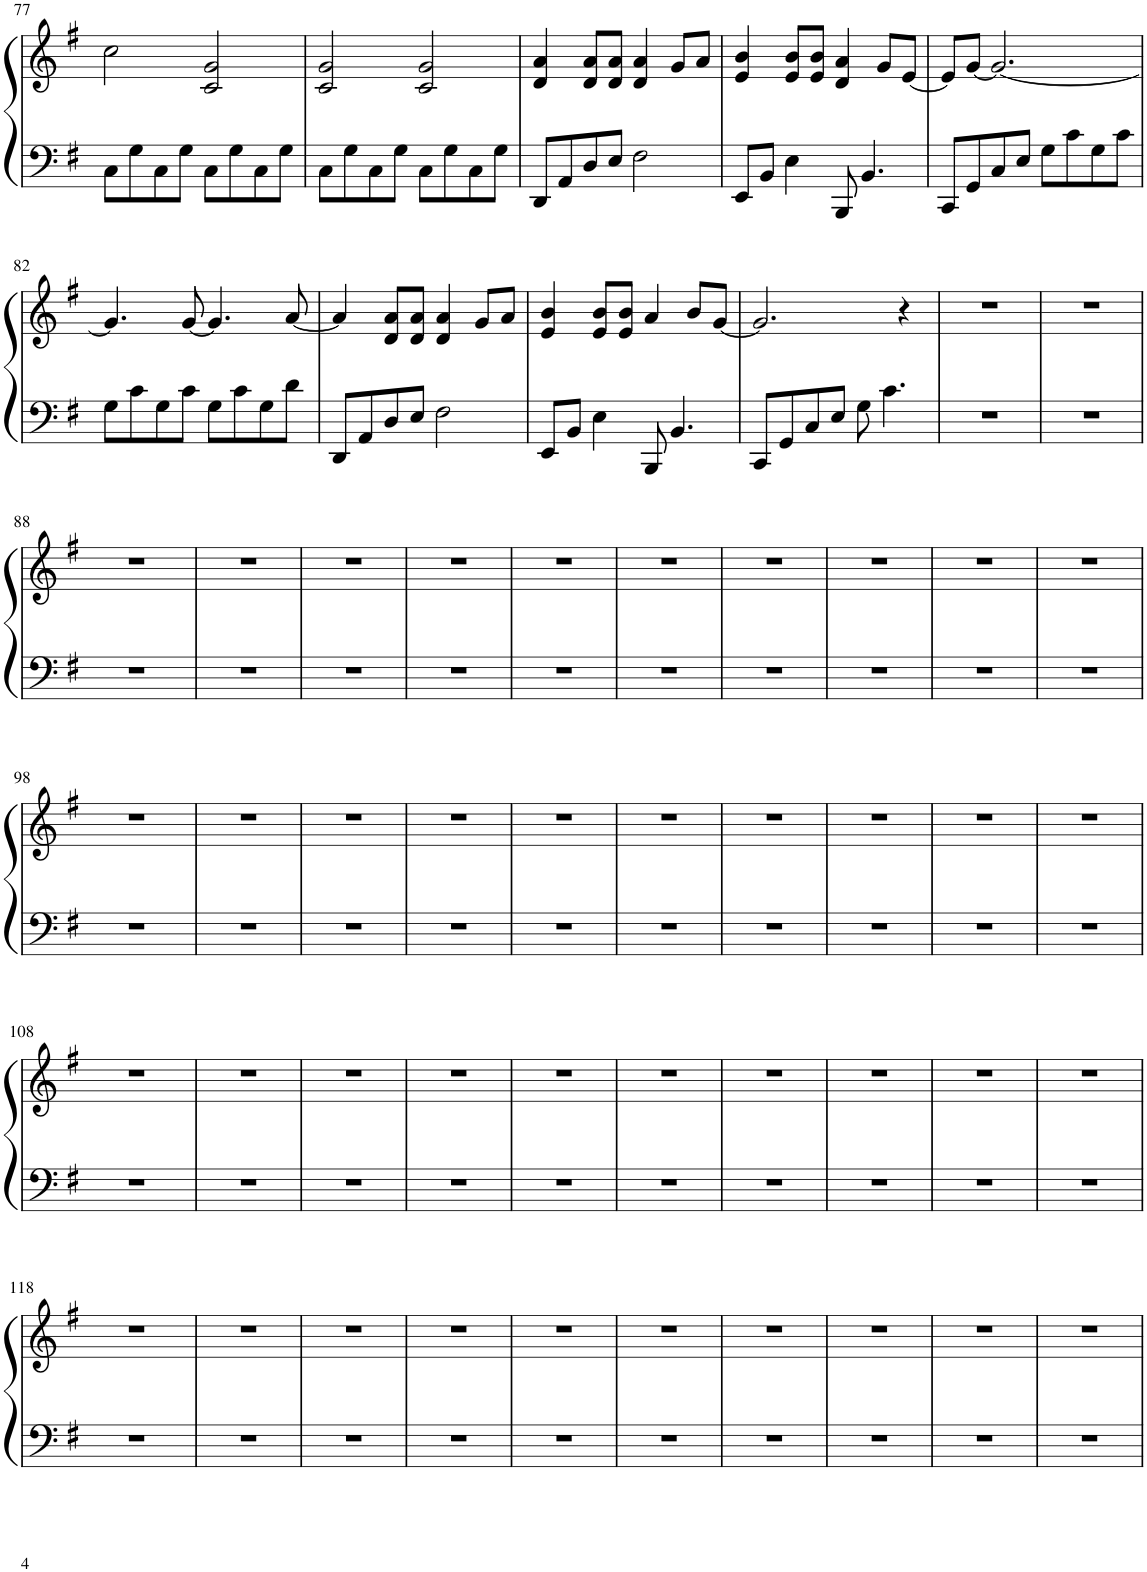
**kern	**kern
*part1	*part1
*staff2	*staff1
*I"Piano	*
*I'Pno.	*
!!LO:PB:g=z
*clefF4	*clefG2
*k[f#]	*k[f#]
*M4/4	*M4/4
*met(c)	*met(c)
=77	=77
8C\L	2cc\
8G\	.
8C\	.
8G\J	.
8C\L	2c/ 2g/
8G\	.
8C\	.
8G\J	.
=78	=78
8C\L	2c/ 2g/
8G\	.
8C\	.
8G\J	.
8C\L	2c/ 2g/
8G\	.
8C\	.
8G\J	.
=79	=79
8DD/L	4d/ 4a/
8AA/	.
8D/	8d/ 8a/L
8E/J	8d/ 8a/J
2F#\	4d/ 4a/
.	8g/L
.	8a/J
=80	=80
8EE/L	4e/ 4b/
8BB/J	.
4E\	8e/ 8b/L
.	8e/ 8b/J
8BBB/	4d/ 4a/
4.BB/	.
.	8g/L
.	[8e/J
=81	=81
8CC/L	8e/L]
8GG/	[8g/J
8C/	2.g/_
8E/J	.
8G\L	.
8c\	.
8G\	.
8c\J	.
!!LO:LB:g=z
=82	=82
8G\L	4.g/]
8c\	.
8G\	.
8c\J	[8g/
8G\L	4.g/]
8c\	.
8G\	.
8d\J	[8a/
=83	=83
8DD/L	4a/]
8AA/	.
8D/	8d/ 8a/L
8E/J	8d/ 8a/J
2F#\	4d/ 4a/
.	8g/L
.	8a/J
=84	=84
8EE/L	4e/ 4b/
8BB/J	.
4E\	8e/ 8b/L
.	8e/ 8b/J
8BBB/	4a/
4.BB/	.
.	8b/L
.	[8g/J
=85	=85
8CC/L	2.g/]
8GG/	.
8C/	.
8E/J	.
8G\	.
4.c\	.
.	4r
=86	=86
1r	1r
=87	=87
1r	1r
!!LO:LB:g=z
=88	=88
1r	1r
=89	=89
1r	1r
=90	=90
1r	1r
=91	=91
1r	1r
=92	=92
1r	1r
=93	=93
1r	1r
=94	=94
1r	1r
=95	=95
1r	1r
=96	=96
1r	1r
=97	=97
1r	1r
!!LO:LB:g=z
=98	=98
1r	1r
=99	=99
1r	1r
=100	=100
1r	1r
=101	=101
1r	1r
=102	=102
1r	1r
=103	=103
1r	1r
=104	=104
1r	1r
=105	=105
1r	1r
=106	=106
1r	1r
=107	=107
1r	1r
!!LO:LB:g=z
=108	=108
1r	1r
=109	=109
1r	1r
=110	=110
1r	1r
=111	=111
1r	1r
=112	=112
1r	1r
=113	=113
1r	1r
=114	=114
1r	1r
=115	=115
1r	1r
=116	=116
1r	1r
=117	=117
1r	1r
!!LO:LB:g=z
=118	=118
1r	1r
=119	=119
1r	1r
=120	=120
1r	1r
=121	=121
1r	1r
=122	=122
1r	1r
=123	=123
1r	1r
=124	=124
1r	1r
=125	=125
1r	1r
=126	=126
1r	1r
=127	=127
1r	1r
=	=
*-	*-
